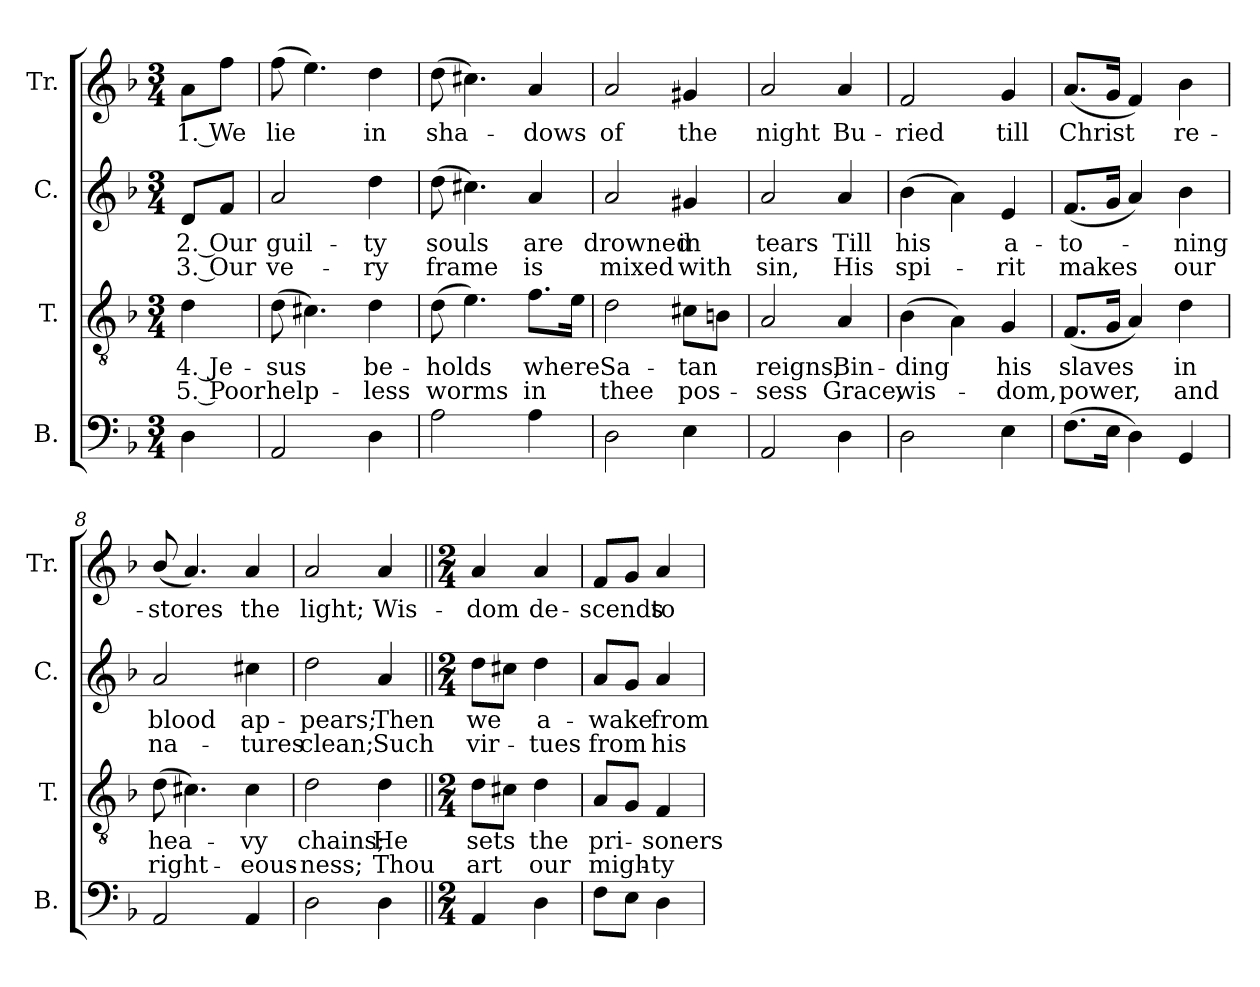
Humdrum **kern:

**kern	**kern	**text	**text	**kern	**text	**text	**kern	**text
*part4	*part3	*part3	*part3	*part2	*part2	*part2	*part1	*part1
*staff4	*staff3	*staff3	*staff3	*staff2	*staff2	*staff2	*staff1	*staff1
*I"B.	*I"T.	*	*	*I"C.	*	*	*I"Tr.	*
*I'B.	*I'T.	*	*	*I'C.	*	*	*I'Tr.	*
*clefF4	*clefGv2	*	*	*clefG2	*	*	*clefG2	*
*k[b-]	*k[b-]	*	*	*k[b-]	*	*	*k[b-]	*
*M3/4	*M3/4	*	*	*M3/4	*	*	*M3/4	*
*MM70	*MM70	*	*	*MM70	*	*	*MM70	*
=1	=1	=1	=1	=1	=1	=1	=1	=1
!	!	!LO:LY:b	!LO:LY:b	!	!LO:LY:b	!LO:LY:b	!	!LO:LY:b
4D\	4d\	4. Je-	5. Poor	8d/L	2. Our	3. Our	8a\L	1. We
.	.	.	.	8f/J	.	.	8ff\J	.
=2	=2	=2	=2	=2	=2	=2	=2	=2
!	!	!LO:LY:b	!LO:LY:b	!	!LO:LY:b	!LO:LY:b	!	!LO:LY:b
2AA/	(8d\	-sus	help-	2a/	guil-	ve-	(8ff\	lie
.	4.c#X\)	.	.	.	.	.	4.ee\)	.
!	!	!LO:LY:b	!LO:LY:b	!	!LO:LY:b	!LO:LY:b	!	!LO:LY:b
4D\	4d\	be-	-less	4dd\	-ty	-ry	4dd\	in
=3	=3	=3	=3	=3	=3	=3	=3	=3
!	!	!LO:LY:b	!LO:LY:b	!	!LO:LY:b	!LO:LY:b	!	!LO:LY:b
2A\	(8d\	-holds	worms	(8dd\	souls	frame	(8dd\	sha-
.	4.e\)	.	.	4.cc#X\)	.	.	4.cc#X\)	.
!	!	!LO:LY:b	!LO:LY:b	!	!LO:LY:b	!LO:LY:b	!	!LO:LY:b
4A\	8.f\L	where	in	4a/	are	is	4a/	-dows
.	16e\Jk	.	.	.	.	.	.	.
=4	=4	=4	=4	=4	=4	=4	=4	=4
!	!	!LO:LY:b	!LO:LY:b	!	!LO:LY:b	!LO:LY:b	!	!LO:LY:b
2D\	2d\	Sa-	thee	2a/	drowned	mixed	2a/	of
!	!	!LO:LY:b	!LO:LY:b	!	!LO:LY:b	!LO:LY:b	!	!LO:LY:b
4E\	8c#X\L	-tan	pos-	4g#X/	in	with	4g#X/	the
.	8Bn\J	.	.	.	.	.	.	.
=5	=5	=5	=5	=5	=5	=5	=5	=5
!	!	!LO:LY:b	!LO:LY:b	!	!LO:LY:b	!LO:LY:b	!	!LO:LY:b
2AA/	2A/	reigns,	-sess	2a/	tears	sin,	2a/	night
!	!	!LO:LY:b	!LO:LY:b	!	!LO:LY:b	!LO:LY:b	!	!LO:LY:b
4D\	4A/	Bin-	Grace,	4a/	Till	His	4a/	Bu-
=6	=6	=6	=6	=6	=6	=6	=6	=6
!	!	!LO:LY:b	!LO:LY:b	!	!LO:LY:b	!LO:LY:b	!	!LO:LY:b
2D\	(4B-\	-ding	wis-	(4b-\	his	spi-	2f/	-ried
.	4A\)	.	.	4a\)	.	.	.	.
!	!	!LO:LY:b	!LO:LY:b	!	!LO:LY:b	!LO:LY:b	!	!LO:LY:b
4E\	4G/	his	-dom,	4e/	a-	-rit	4g/	till
=7	=7	=7	=7	=7	=7	=7	=7	=7
!	!	!LO:LY:b	!LO:LY:b	!	!LO:LY:b	!LO:LY:b	!	!LO:LY:b
(8.F\L	(8.F/L	slaves	power,	(8.f/L	-to-	makes	(8.a/L	Christ
16E\Jk	16G/Jk	.	.	16g/Jk	.	.	16g/Jk	.
4D\)	4A/)	.	.	4a/)	.	.	4f/)	.
!	!	!LO:LY:b	!LO:LY:b	!	!LO:LY:b	!LO:LY:b	!	!LO:LY:b
4GG/	4d\	in	and	4b-\	-ning	our	4b-\	re-
=8	=8	=8	=8	=8	=8	=8	=8	=8
!	!	!LO:LY:b	!LO:LY:b	!	!LO:LY:b	!LO:LY:b	!	!LO:LY:b
2AA/	(8d\	hea-	right-	2a/	blood	na-	(8b-/	-stores
.	4.c#X\)	.	.	.	.	.	4.a/)	.
!	!	!LO:LY:b	!LO:LY:b	!	!LO:LY:b	!LO:LY:b	!	!LO:LY:b
4AA/	4c#\	-vy	eous-	4cc#X\	ap-	-tures	4a/	the
=9	=9	=9	=9	=9	=9	=9	=9	=9
!	!	!LO:LY:b	!LO:LY:b	!	!LO:LY:b	!LO:LY:b	!	!LO:LY:b
2D\	2d\	chains;	-ness;	2dd\	-pears;	clean;	2a/	light;
!	!	!LO:LY:b	!LO:LY:b	!	!LO:LY:b	!LO:LY:b	!	!LO:LY:b
4D\	4d\	He	Thou	4a/	Then	Such	4a/	Wis-
=10||	=10||	=10||	=10||	=10||	=10||	=10||	=10||	=10||
*M2/4	*M2/4	*	*	*M2/4	*	*	*M2/4	*
!	!	!LO:LY:b	!LO:LY:b	!	!LO:LY:b	!LO:LY:b	!	!LO:LY:b
4AA/	8d\L	sets	art	8dd\L	we	vir-	4a/	-dom
.	8c#X\J	.	.	8cc#X\J	.	.	.	.
!	!	!LO:LY:b	!LO:LY:b	!	!LO:LY:b	!LO:LY:b	!	!LO:LY:b
4D\	4d\	the	our	4dd\	a-	-tues	4a/	de-
=11	=11	=11	=11	=11	=11	=11	=11	=11
!	!	!LO:LY:b	!LO:LY:b	!	!LO:LY:b	!LO:LY:b	!	!LO:LY:b
8F\L	8A/L	pri-	migh-	8a/L	-wake	from	8f/L	-scends
8E\J	8G/J	.	.	8g/J	.	.	8g/J	.
!	!	!LO:LY:b	!LO:LY:b	!	!LO:LY:b	!LO:LY:b	!	!LO:LY:b
4D\	4F/	-soners	-ty	4a/	from	his	4a/	to
=	=	=	=	=	=	=	=	=
*-	*-	*-	*-	*-	*-	*-	*-	*-
